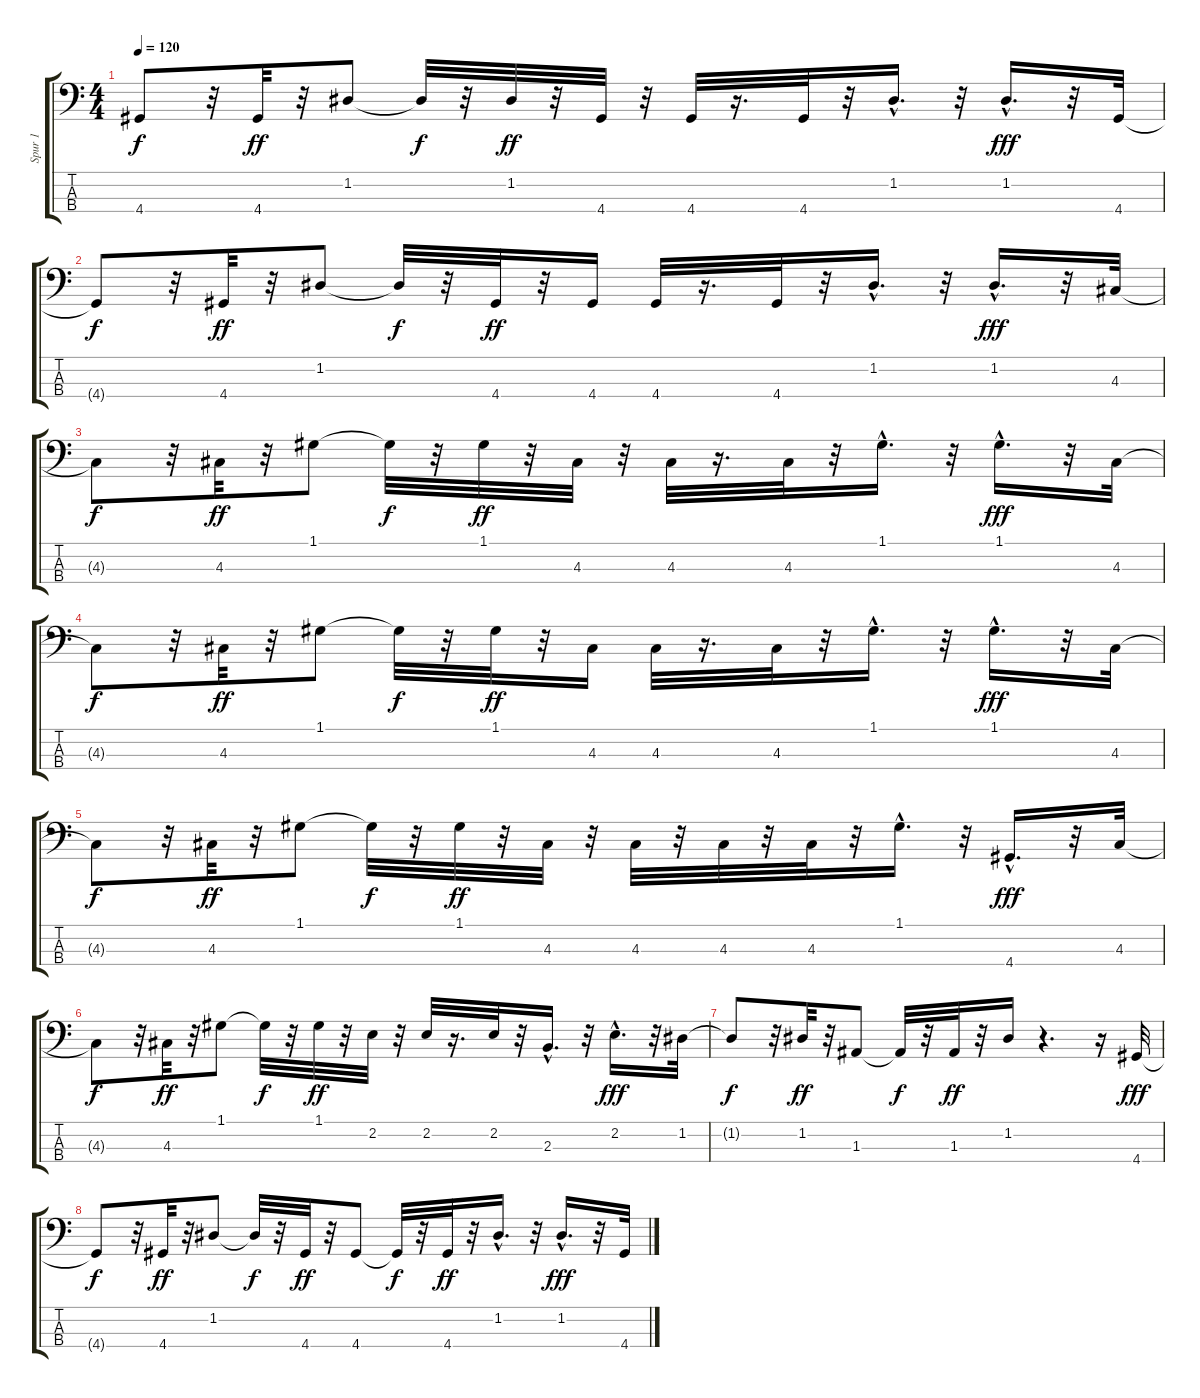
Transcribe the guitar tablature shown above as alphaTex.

\track ("Spur 1" "Spur 1") {instrument acousticguitarnylon}
\staff {score tabs}
\tuning (G2 D2 A1 E1) {hide}
\ts (4 4)
\tempo 120
\clef f4
\ks c
4.4{t}.8{dy f} r.32 4.4.32{dy ff} r.32 1.2.8 1.2{t}.32{dy f} r.32 1.2.32{dy ff} r.32 4.4.32 r.32 4.4.32 r.16{d} 4.4.32 r.32 1.2{hac}.16{d} r.32 1.2{hac}.16{d dy fff} r.32 4.4.32 |
4.4{t}.8{dy f} r.32 4.4.32{dy ff} r.32 1.2.8 1.2{t}.32{dy f} r.32 4.4.32{dy ff} r.32 4.4.16 4.4.32 r.16{d} 4.4.32 r.32 1.2{hac}.16{d} r.32 1.2{hac}.16{d dy fff} r.32 4.3.32 |
4.3{t}.8{dy f} r.32 4.3.32{dy ff} r.32 1.1.8 1.1{t}.32{dy f} r.32 1.1.32{dy ff} r.32 4.3.32 r.32 4.3.32 r.16{d} 4.3.32 r.32 1.1{hac}.16{d} r.32 1.1{hac}.16{d dy fff} r.32 4.3.32 |
4.3{t}.8{dy f} r.32 4.3.32{dy ff} r.32 1.1.8 1.1{t}.32{dy f} r.32 1.1.32{dy ff} r.32 4.3.16 4.3.32 r.16{d} 4.3.32 r.32 1.1{hac}.16{d} r.32 1.1{hac}.16{d dy fff} r.32 4.3.32 |
4.3{t}.8{dy f} r.32 4.3.32{dy ff} r.32 1.1.8 1.1{t}.32{dy f} r.32 1.1.32{dy ff} r.32 4.3.32 r.32 4.3.32 r.32 4.3.32 r.32 4.3.32 r.32 1.1{hac}.16{d} r.32 4.4{hac}.16{d dy fff} r.32 4.3.32 |
4.3{t}.8{dy f} r.32 4.3.32{dy ff} r.32 1.1.8 1.1{t}.32{dy f} r.32 1.1.32{dy ff} r.32 2.2.32 r.32 2.2.32 r.16{d} 2.2.32 r.32 2.3{hac}.16{d} r.32 2.2{hac}.16{d dy fff} r.32 1.2.32 |
1.2{t}.8{dy f} r.32 1.2.32{dy ff} r.32 1.3.8 1.3{t}.32{dy f} r.32 1.3.32{dy ff} r.32 1.2.16 r.4{d} r.16 4.4.32{dy fff} |
4.4{t}.8{dy f} r.32 4.4.32{dy ff} r.32 1.2.8 1.2{t}.32{dy f} r.32 4.4.32{dy ff} r.32 4.4.8 4.4{t}.32{dy f} r.32 4.4.32{dy ff} r.32 1.2{hac}.16{d} r.32 1.2{hac}.16{d dy fff} r.32 4.4.32
